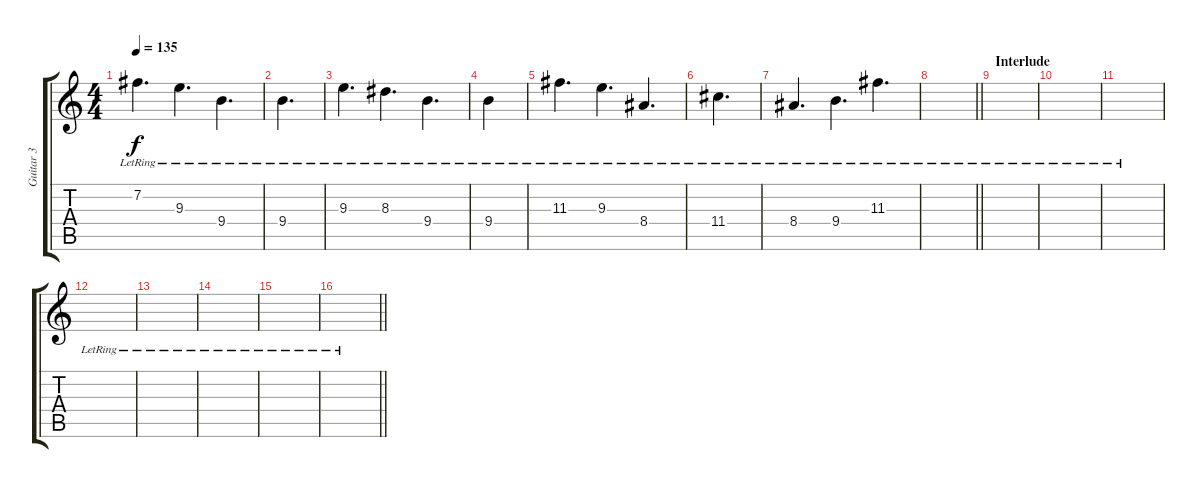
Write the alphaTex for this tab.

\track ("Guitar 3" "Guitar 3") {instrument acousticguitarsteel}
\staff {score tabs}
\tuning (E4 B3 G3 D3 A2 E2) {hide}
\ts (4 4)
\tempo 135
\clef g2
\ks c
7.2{lr}.4{d dy f volume 10 instrument electricguitarjazz} 9.3{lr}.4{d} 9.4{lr}.4{d} |
9.4{lr}.4{d} |
9.3{lr}.4{d} 8.3{lr}.4{d} 9.4{lr}.4{d} |
9.4{lr}.4 |
11.3{lr}.4{d} 9.3{lr}.4{d} 8.4{lr}.4{d} |
11.4{lr}.4{d} |
8.4{lr}.4{d} 9.4{lr}.4{d} 11.3{lr}.4{d} |
\barLineRight lightlight
|
\section ("" "Interlude")
|
|
|
|
|
|
|
\barLineRight lightlight
